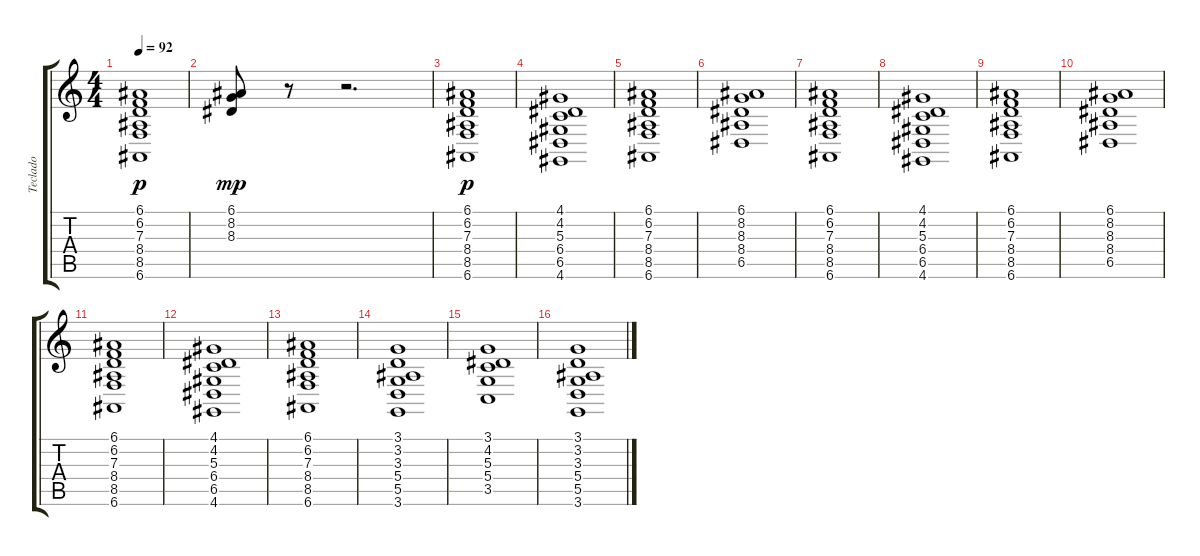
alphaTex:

\track ("Teclado" "Teclado") {instrument stringensemble1}
\staff {score tabs}
\tuning (E4 B3 G3 D3 A2 E2) {hide}
\ts (4 4)
\tempo 92
\clef g2
\ks c
(6.1 6.2 7.3 8.4 8.5 6.6).1{dy p} |
(6.1 8.2 8.3).8{dy mp} r.8 r.2{d} |
(6.1 6.2 7.3 8.4 8.5 6.6).1{dy p} |
(4.1 4.2 5.3 6.4 6.5 4.6).1 |
(6.1 6.2 7.3 8.4 8.5 6.6).1 |
(6.1 8.2 8.3 8.4 6.5).1 |
(6.1 6.2 7.3 8.4 8.5 6.6).1 |
(4.1 4.2 5.3 6.4 6.5 4.6).1 |
(6.1 6.2 7.3 8.4 8.5 6.6).1 |
(6.1 8.2 8.3 8.4 6.5).1 |
(6.1 6.2 7.3 8.4 8.5 6.6).1 |
(4.1 4.2 5.3 6.4 6.5 4.6).1 |
(6.1 6.2 7.3 8.4 8.5 6.6).1 |
(3.1 3.2 3.3 5.4 5.5 3.6).1 |
(3.1 4.2 5.3 5.4 3.5).1 |
(3.1 3.2 3.3 5.4 5.5 3.6).1
